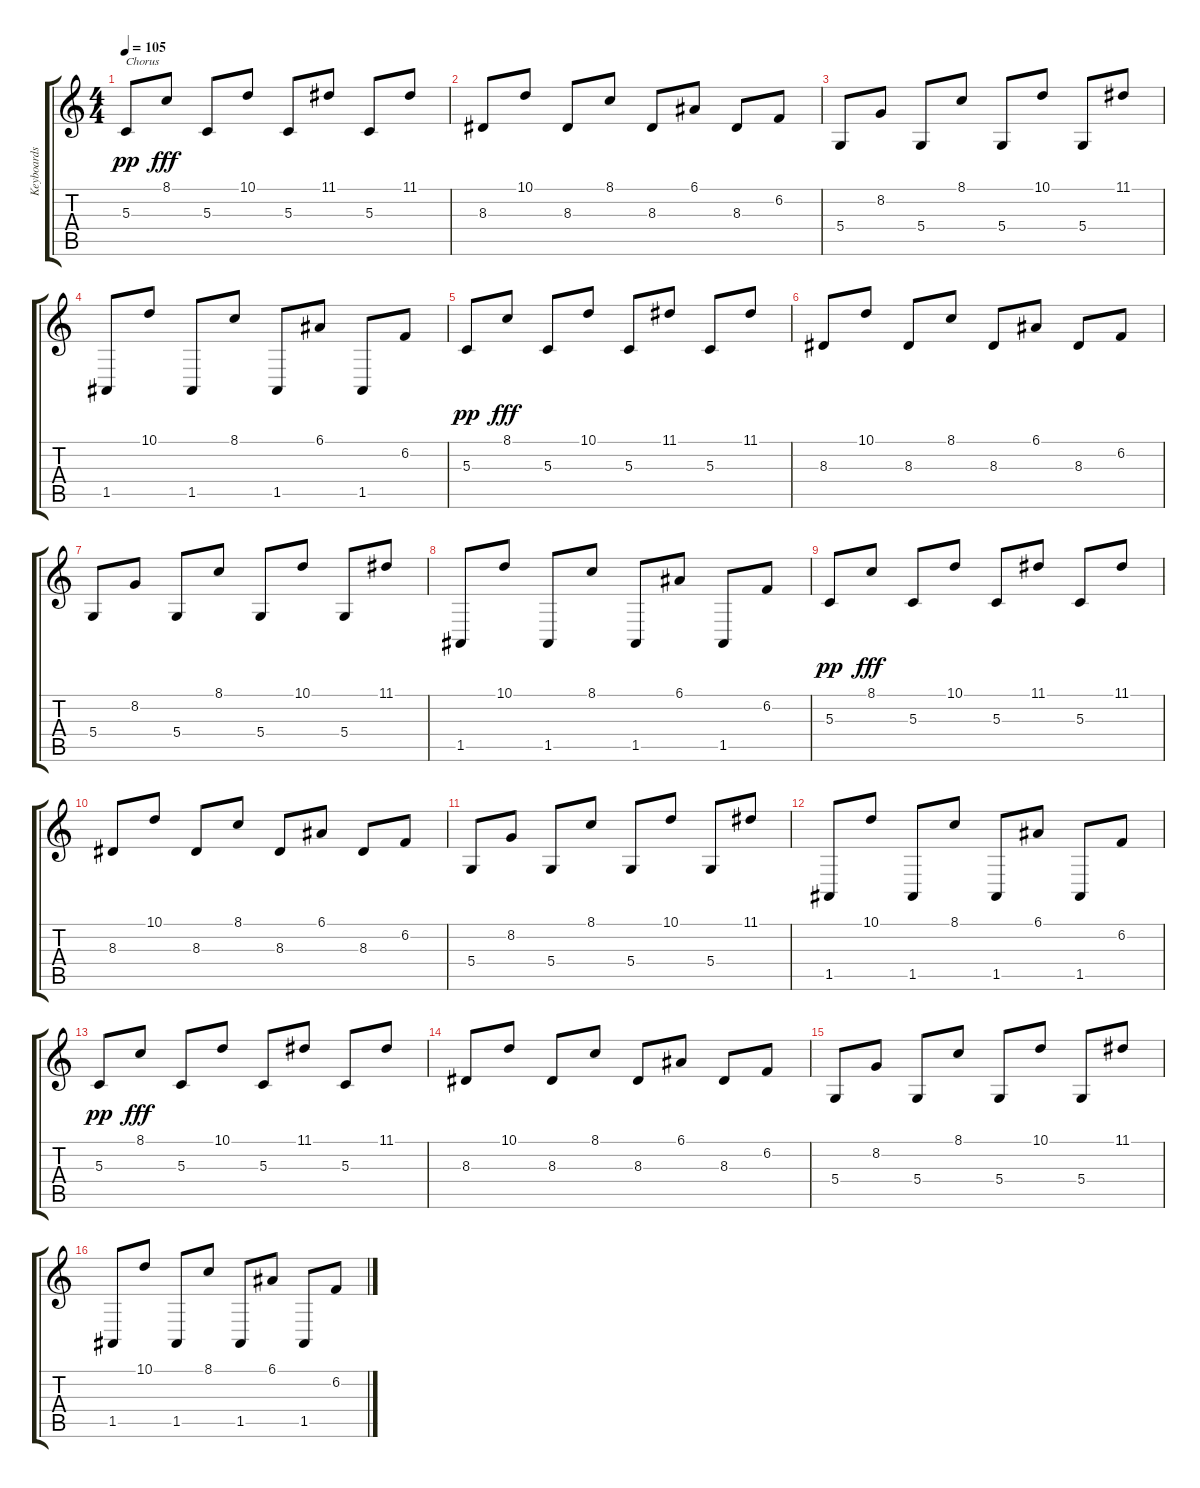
\track ("Keyboards 3 / Guitar 3" "Keyboards ") {instrument pad3polysynth}
\staff {score tabs}
\tuning (E4 B3 G3 D3 A2 E2) {hide}
\ts (4 4)
\tempo 105
\clef g2
\ks c
5.3.8{txt "Chorus" dy pp volume 16 balance 1 instrument distortionguitar} 8.1.8{dy fff} 5.3.8 10.1.8 5.3.8 11.1.8 5.3.8 11.1.8 |
8.3.8 10.1.8 8.3.8 8.1.8 8.3.8 6.1.8 8.3.8 6.2.8 |
5.4.8 8.2.8 5.4.8 8.1.8 5.4.8 10.1.8 5.4.8 11.1.8 |
1.5.8 10.1.8 1.5.8 8.1.8 1.5.8 6.1.8 1.5.8 6.2.8 |
5.3.8{dy pp volume 16 balance 1 instrument distortionguitar} 8.1.8{dy fff} 5.3.8 10.1.8 5.3.8 11.1.8 5.3.8 11.1.8 |
8.3.8 10.1.8 8.3.8 8.1.8 8.3.8 6.1.8 8.3.8 6.2.8 |
5.4.8 8.2.8 5.4.8 8.1.8 5.4.8 10.1.8 5.4.8 11.1.8 |
1.5.8 10.1.8 1.5.8 8.1.8 1.5.8 6.1.8 1.5.8 6.2.8 |
5.3.8{dy pp volume 16 balance 1 instrument distortionguitar} 8.1.8{dy fff} 5.3.8 10.1.8 5.3.8 11.1.8 5.3.8 11.1.8 |
8.3.8 10.1.8 8.3.8 8.1.8 8.3.8 6.1.8 8.3.8 6.2.8 |
5.4.8 8.2.8 5.4.8 8.1.8 5.4.8 10.1.8 5.4.8 11.1.8 |
1.5.8 10.1.8 1.5.8 8.1.8 1.5.8 6.1.8 1.5.8 6.2.8 |
5.3.8{dy pp volume 16 balance 1 instrument distortionguitar} 8.1.8{dy fff} 5.3.8 10.1.8 5.3.8 11.1.8 5.3.8 11.1.8 |
8.3.8 10.1.8 8.3.8 8.1.8 8.3.8 6.1.8 8.3.8 6.2.8 |
5.4.8 8.2.8 5.4.8 8.1.8 5.4.8 10.1.8 5.4.8 11.1.8 |
1.5.8 10.1.8 1.5.8 8.1.8 1.5.8 6.1.8 1.5.8 6.2.8
